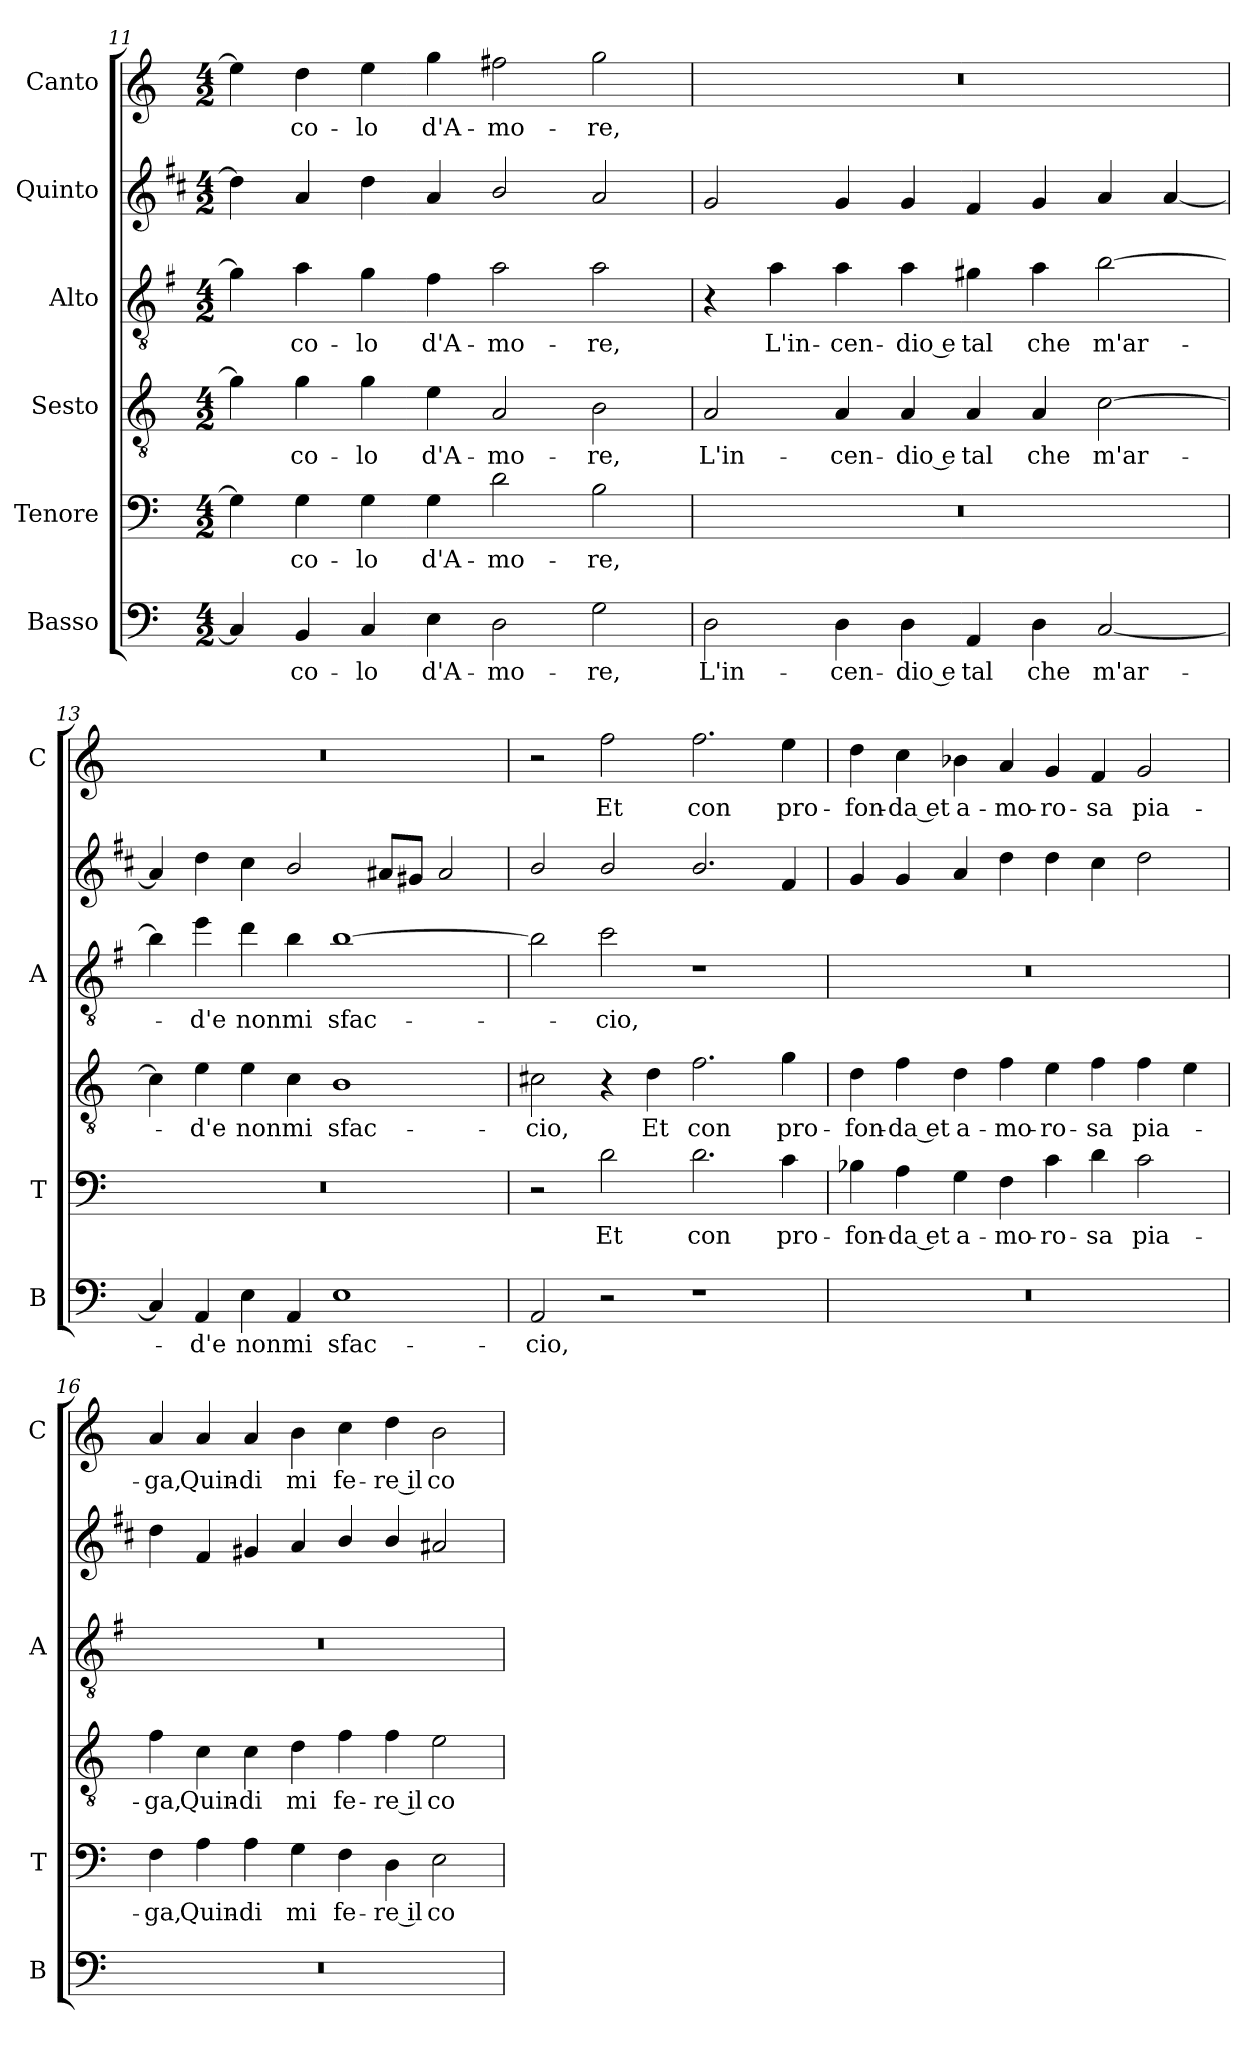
**kern	**text	**kern	**text	**kern	**text	**kern	**text	**kern	**kern	**text
*part6	*part6	*part5	*part5	*part4	*part4	*part3	*part3	*part2	*part1	*part1
*staff6	*staff6	*staff5	*staff5	*staff4	*staff4	*staff3	*staff3	*staff2	*staff1	*staff1
*I"Basso	*	*I"Tenore	*	*I"Sesto	*	*I"Alto	*	*I"Quinto	*I"Canto	*
*I'B	*	*I'T	*	*	*	*I'A	*	*	*I'C	*
*clefF4	*	*clefF4	*	*clefGv2	*	*clefGv2	*	*clefG2	*clefG2	*
*	*	*	*	*	*	*ITrd4c7	*	*ITrd1c2	*	*
*k[]	*	*k[]	*	*k[]	*	*k[]	*	*k[]	*k[]	*
*C:	*	*C:	*	*C:	*	*C:	*	*C:	*C:	*
*M4/2	*	*M4/2	*	*M4/2	*	*M4/2	*	*M4/2	*M4/2	*
=11	=11	=11	=11	=11	=11	=11	=11	=11	=11	=11
4C/]	.	4G\]	.	4g\]	.	4c\]	.	4cc\]	4ee\]	.
!	!LO:LY:b	!	!LO:LY:b	!	!LO:LY:b	!	!LO:LY:b	!	!	!LO:LY:b
4BB/	-co-	4G\	-co-	4g\	-co-	4d\	-co-	4g/	4dd\	-co-
!	!LO:LY:b	!	!LO:LY:b	!	!LO:LY:b	!	!LO:LY:b	!	!	!LO:LY:b
4C/	-lo	4G\	-lo	4g\	-lo	4c\	-lo	4cc\	4ee\	-lo
!	!LO:LY:b	!	!LO:LY:b	!	!LO:LY:b	!	!LO:LY:b	!	!	!LO:LY:b
4E\	d'A-	4G\	d'A-	4e\	d'A-	4B\	d'A-	4g/	4gg\	d'A-
!	!LO:LY:b	!	!LO:LY:b	!	!LO:LY:b	!	!LO:LY:b	!	!	!LO:LY:b
2D\	-mo-	2d\	-mo-	2A/	-mo-	2d\	-mo-	2a/	2ff#X\	-mo-
!	!LO:LY:b	!	!LO:LY:b	!	!LO:LY:b	!	!LO:LY:b	!	!	!LO:LY:b
2G\	-re,	2B\	-re,	2B\	-re,	2d\	-re,	2g/	2gg\	-re,
!!LO:LB:g=z
=12	=12	=12	=12	=12	=12	=12	=12	=12	=12	=12
!	!LO:LY:b	!	!	!	!LO:LY:b	!	!	!	!	!
2D\	L'in-	0r	.	2A/	L'in-	4r	.	2f/	0r	.
!	!	!	!	!	!	!	!LO:LY:b	!	!	!
.	.	.	.	.	.	4d\	L'in-	.	.	.
!	!LO:LY:b	!	!	!	!LO:LY:b	!	!LO:LY:b	!	!	!
4D\	-cen-	.	.	4A/	-cen-	4d\	-cen-	4f/	.	.
!	!LO:LY:b	!	!	!	!LO:LY:b	!	!LO:LY:b	!	!	!
4D\	-dio e	.	.	4A/	-dio e	4d\	-dio e	4f/	.	.
!	!LO:LY:b	!	!	!	!LO:LY:b	!	!LO:LY:b	!	!	!
4AA/	tal	.	.	4A/	tal	4c#X\	tal	4e/	.	.
!	!LO:LY:b	!	!	!	!LO:LY:b	!	!LO:LY:b	!	!	!
4D\	che	.	.	4A/	che	4d\	che	4f/	.	.
!	!LO:LY:b	!	!	!	!LO:LY:b	!	!LO:LY:b	!	!	!
[2C/	m'ar-	.	.	[2c\	m'ar-	[2e\	m'ar-	4g/	.	.
.	.	.	.	.	.	.	.	[4g/	.	.
=13	=13	=13	=13	=13	=13	=13	=13	=13	=13	=13
4C/]	.	0r	.	4c\]	.	4e\]	.	4g/]	0r	.
!	!LO:LY:b	!	!	!	!LO:LY:b	!	!LO:LY:b	!	!	!
4AA/	-d'e	.	.	4e\	-d'e	4a\	-d'e	4cc\	.	.
!	!LO:LY:b	!	!	!	!LO:LY:b	!	!LO:LY:b	!	!	!
4E\	non	.	.	4e\	non	4g\	non	4b\	.	.
!	!LO:LY:b	!	!	!	!LO:LY:b	!	!LO:LY:b	!	!	!
4AA/	mi	.	.	4c\	mi	4e\	mi	2a/	.	.
!	!LO:LY:b	!	!	!	!LO:LY:b	!	!LO:LY:b	!	!	!
1E	sfac-	.	.	1B	sfac-	[1e	sfac-	.	.	.
.	.	.	.	.	.	.	.	8g#X/L	.	.
.	.	.	.	.	.	.	.	8f#X/J	.	.
.	.	.	.	.	.	.	.	2g#/	.	.
=14	=14	=14	=14	=14	=14	=14	=14	=14	=14	=14
!	!LO:LY:b	!	!	!	!LO:LY:b	!	!	!	!	!
2AA/	-cio,	2r	.	2c#X\	-cio,	2e\]	.	2a/	2r	.
!	!	!	!LO:LY:b	!	!	!	!LO:LY:b	!	!	!LO:LY:b
2r	.	2d\	Et	4r	.	2f\	-cio,	2a/	2ff\	Et
!	!	!	!	!	!LO:LY:b	!	!	!	!	!
.	.	.	.	4d\	Et	.	.	.	.	.
!	!	!	!LO:LY:b	!	!LO:LY:b	!	!	!	!	!LO:LY:b
1r	.	2.d\	con	2.f\	con	1r	.	2.a/	2.ff\	con
!	!	!	!LO:LY:b	!	!LO:LY:b	!	!	!	!	!LO:LY:b
.	.	4c\	pro-	4g\	pro-	.	.	4e/	4ee\	pro-
=15	=15	=15	=15	=15	=15	=15	=15	=15	=15	=15
!	!	!	!LO:LY:b	!	!LO:LY:b	!	!	!	!	!LO:LY:b
0r	.	4B-X\	-fon-	4d\	-fon-	0r	.	4f/	4dd\	-fon-
!	!	!	!LO:LY:b	!	!LO:LY:b	!	!	!	!	!LO:LY:b
.	.	4A\	-da et	4f\	-da et	.	.	4f/	4cc\	-da et
!	!	!	!LO:LY:b	!	!LO:LY:b	!	!	!	!	!LO:LY:b
.	.	4G\	a-	4d\	a-	.	.	4g/	4b-X\	a-
!	!	!	!LO:LY:b	!	!LO:LY:b	!	!	!	!	!LO:LY:b
.	.	4F\	-mo-	4f\	-mo-	.	.	4cc\	4a/	-mo-
!	!	!	!LO:LY:b	!	!LO:LY:b	!	!	!	!	!LO:LY:b
.	.	4c\	-ro-	4e\	-ro-	.	.	4cc\	4g/	-ro-
!	!	!	!LO:LY:b	!	!LO:LY:b	!	!	!	!	!LO:LY:b
.	.	4d\	-sa	4f\	-sa	.	.	4b\	4f/	-sa
!	!	!	!LO:LY:b	!	!LO:LY:b	!	!	!	!	!LO:LY:b
.	.	2c\	pia-	4f\	pia-	.	.	2cc\	2g/	pia-
.	.	.	.	4e\	.	.	.	.	.	.
!!LO:LB:g=z
=16	=16	=16	=16	=16	=16	=16	=16	=16	=16	=16
!	!	!	!LO:LY:b	!	!LO:LY:b	!	!	!	!	!LO:LY:b
0r	.	4F\	-ga,	4f\	-ga,	0r	.	4cc\	4a/	-ga,
!	!	!	!LO:LY:b	!	!LO:LY:b	!	!	!	!	!LO:LY:b
.	.	4A\	Quin-	4c\	Quin-	.	.	4e/	4a/	Quin-
!	!	!	!LO:LY:b	!	!LO:LY:b	!	!	!	!	!LO:LY:b
.	.	4A\	-di	4c\	-di	.	.	4f#X/	4a/	-di
!	!	!	!LO:LY:b	!	!LO:LY:b	!	!	!	!	!LO:LY:b
.	.	4G\	mi	4d\	mi	.	.	4g/	4b\	mi
!	!	!	!LO:LY:b	!	!LO:LY:b	!	!	!	!	!LO:LY:b
.	.	4F\	fe-	4f\	fe-	.	.	4a/	4cc\	fe-
!	!	!	!LO:LY:b	!	!LO:LY:b	!	!	!	!	!LO:LY:b
.	.	4D\	-re il	4f\	-re il	.	.	4a/	4dd\	-re il
!	!	!	!LO:LY:b	!	!LO:LY:b	!	!	!	!	!LO:LY:b
.	.	2E\	co-	2e\	co-	.	.	2g#X/	2b\	co-
=	=	=	=	=	=	=	=	=	=	=
*-	*-	*-	*-	*-	*-	*-	*-	*-	*-	*-
